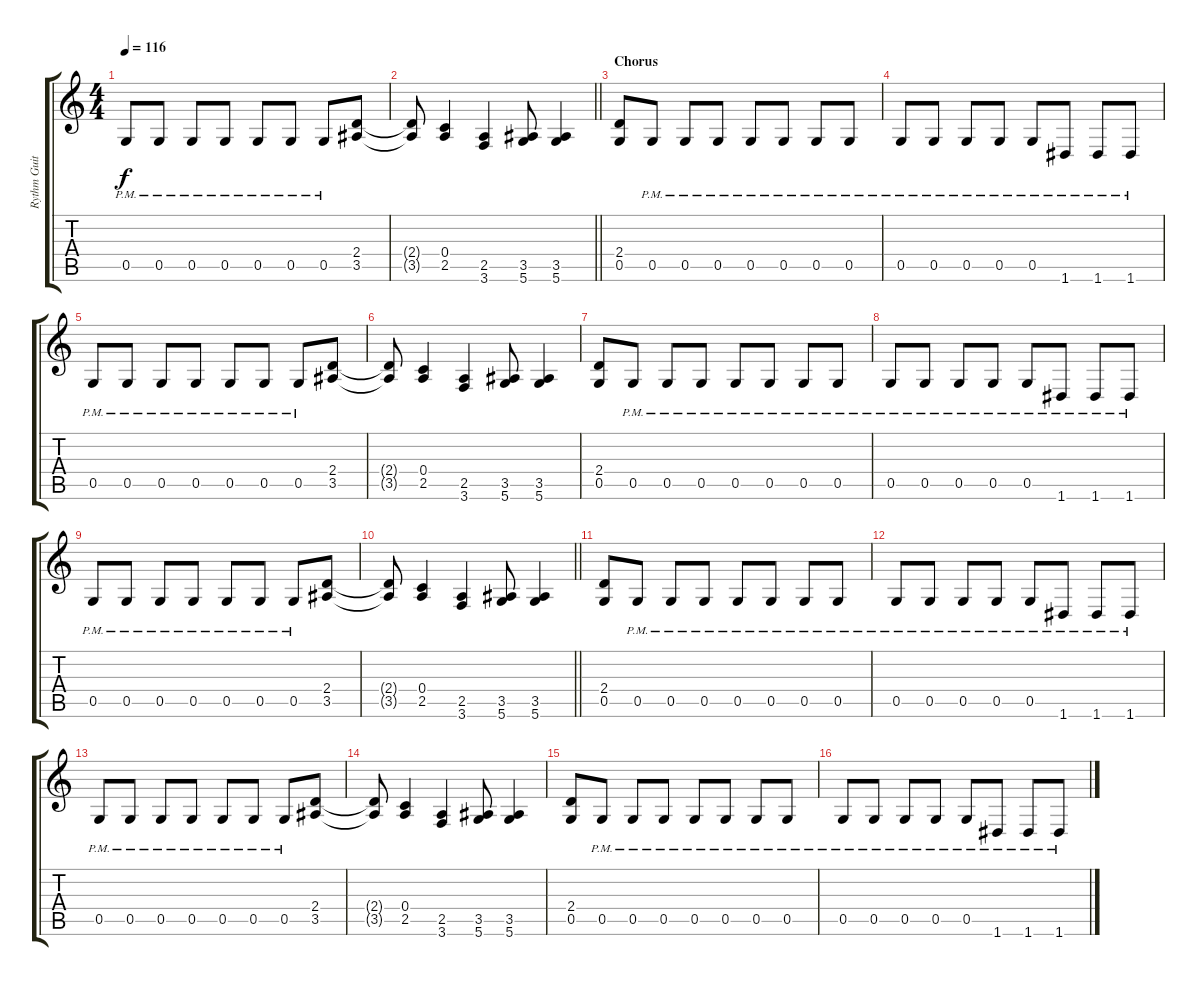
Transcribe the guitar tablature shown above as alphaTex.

\track ("Rythm Guitar I" "Rythm Guit") {instrument distortionguitar}
\staff {score tabs}
\tuning (D4 A3 F3 C3 G2 D2) {hide}
\ts (4 4)
\tempo 116
\clef g2
\ks c
0.5{pm}.8{dy f} 0.5{pm}.8 0.5{pm}.8 0.5{pm}.8 0.5{pm}.8 0.5{pm}.8 0.5{pm}.8 (2.4 3.5).8{volume 13 balance 2} |
\barLineRight lightlight
(2.4{t} 3.5{t}).8 (0.4 2.5).4 (2.5 3.6).4 (3.5 5.6).8 (3.5 5.6).4 |
\section ("" "Chorus")
(2.4 0.5).8 0.5{pm}.8 0.5{pm}.8 0.5{pm}.8 0.5{pm}.8 0.5{pm}.8 0.5{pm}.8 0.5{pm}.8 |
0.5{pm}.8 0.5{pm}.8 0.5{pm}.8 0.5{pm}.8 0.5{pm}.8 1.6{pm}.8 1.6{pm}.8 1.6{pm}.8 |
0.5{pm}.8 0.5{pm}.8 0.5{pm}.8 0.5{pm}.8 0.5{pm}.8 0.5{pm}.8 0.5{pm}.8 (2.4 3.5).8 |
(2.4{t} 3.5{t}).8 (0.4 2.5).4 (2.5 3.6).4 (3.5 5.6).8 (3.5 5.6).4 |
(2.4 0.5).8 0.5{pm}.8 0.5{pm}.8 0.5{pm}.8 0.5{pm}.8 0.5{pm}.8 0.5{pm}.8 0.5{pm}.8 |
0.5{pm}.8 0.5{pm}.8 0.5{pm}.8 0.5{pm}.8 0.5{pm}.8 1.6{pm}.8 1.6{pm}.8 1.6{pm}.8 |
0.5{pm}.8 0.5{pm}.8 0.5{pm}.8 0.5{pm}.8 0.5{pm}.8 0.5{pm}.8 0.5{pm}.8 (2.4 3.5).8 |
\barLineRight lightlight
(2.4{t} 3.5{t}).8 (0.4 2.5).4 (2.5 3.6).4 (3.5 5.6).8 (3.5 5.6).4 |
(2.4 0.5).8 0.5{pm}.8 0.5{pm}.8 0.5{pm}.8 0.5{pm}.8 0.5{pm}.8 0.5{pm}.8 0.5{pm}.8 |
0.5{pm}.8 0.5{pm}.8 0.5{pm}.8 0.5{pm}.8 0.5{pm}.8 1.6{pm}.8 1.6{pm}.8 1.6{pm}.8 |
0.5{pm}.8 0.5{pm}.8 0.5{pm}.8 0.5{pm}.8 0.5{pm}.8 0.5{pm}.8 0.5{pm}.8 (2.4 3.5).8 |
(2.4{t} 3.5{t}).8 (0.4 2.5).4 (2.5 3.6).4 (3.5 5.6).8 (3.5 5.6).4 |
(2.4 0.5).8 0.5{pm}.8 0.5{pm}.8 0.5{pm}.8 0.5{pm}.8 0.5{pm}.8 0.5{pm}.8 0.5{pm}.8 |
0.5{pm}.8 0.5{pm}.8 0.5{pm}.8 0.5{pm}.8 0.5{pm}.8 1.6{pm}.8 1.6{pm}.8 1.6{pm}.8
